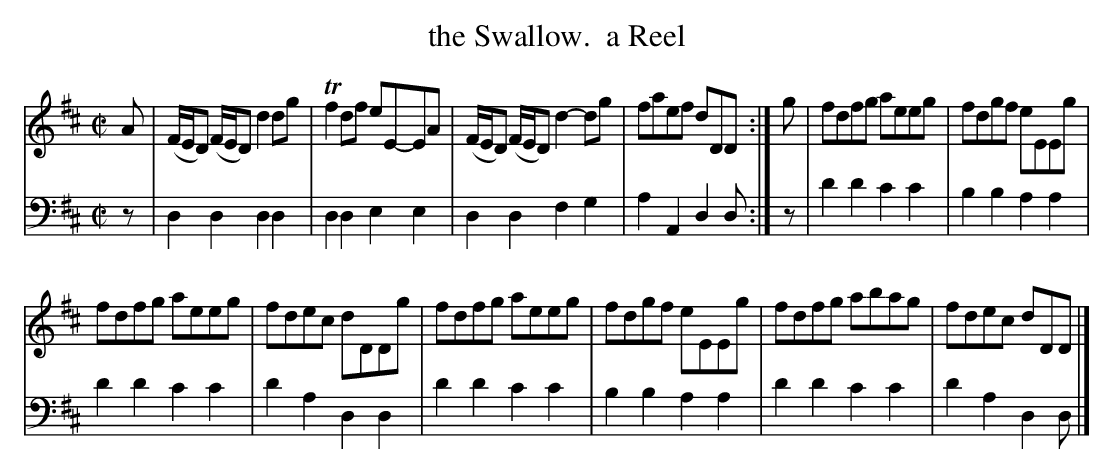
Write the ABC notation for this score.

X:1
T: the Swallow.  a Reel
M: C|
L: 1/8
K: D
V: 1 staves=2
A |\
(F/E/D) (F/E/D) d2dg | Tf2df eE-EA |\
(F/E/D) (F/E/D) d2-dg | faef dDD :| g |\
fdfg aeeg | fdgf eEEg |
fdfg aeeg | fdec dDDg |\
fdfg aeeg | fdgf eEEg |\
fdfg abag | fdec dDD |]
V: 2 clef=bass middle=d
z | d2d2 d2d2 | d2d2 e2e2 | d2d2 f2g2 | a2A2 d2d :| z |
d'2d'2 c'2c'2 | b2b2 a2a2 | d'2d'2 c'2c'2 | d'2a2 d2d2 |\
d'2d'2 c'2c'2 | b2b2 a2a2 | d'2d'2 c'2c'2 | d'2a2 d2d |]
